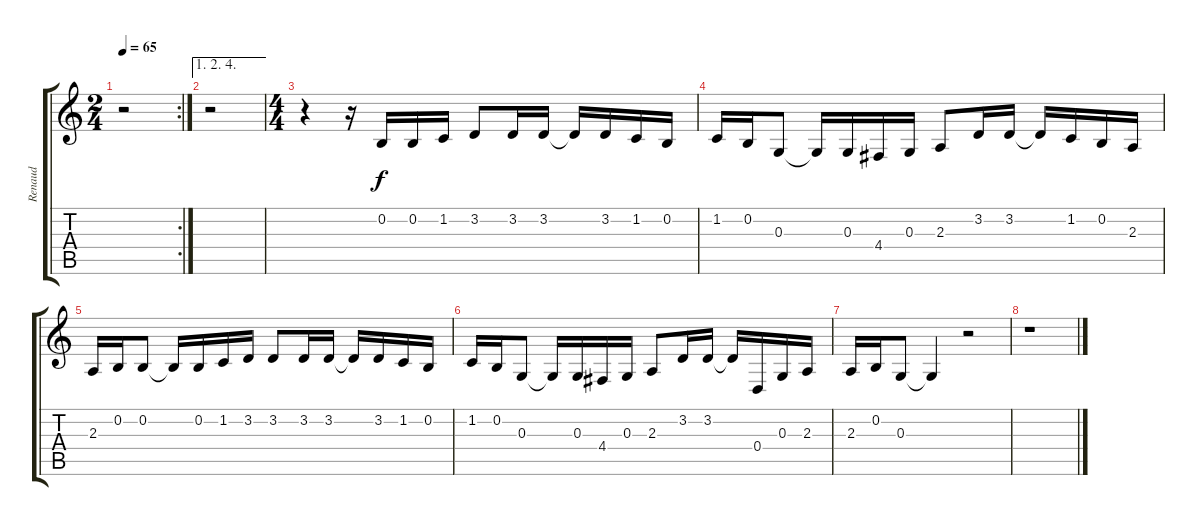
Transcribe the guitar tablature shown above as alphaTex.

\track ("Renaud" "Renaud") {instrument panflute}
\staff {score tabs}
\tuning (E4 B3 G3 D3 A2 E2) {hide}
\rc 2
\ts (2 4)
\tempo 65
\clef g2
\ks c
r.2{dy f} |
\ae (1 2 4)
r.2 |
\ts (4 4)
r.4 r.16 0.2.16 0.2.16 1.2.16 3.2.8 3.2.16 3.2.16 3.2{t}.16 3.2.16 1.2.16 0.2.16 |
1.2.16 0.2.16 0.3.8 0.3{t}.16 0.3.16 4.4.16 0.3.16 2.3.8 3.2.16 3.2.16 3.2{t}.16 1.2.16 0.2.16 2.3.16 |
2.3.16 0.2.16 0.2.8 0.2{t}.16 0.2.16 1.2.16 3.2.16 3.2.8 3.2.16 3.2.16 3.2{t}.16 3.2.16 1.2.16 0.2.16 |
1.2.16 0.2.16 0.3.8 0.3{t}.16 0.3.16 4.4.16 0.3.16 2.3.8 3.2.16 3.2.16 3.2{t}.16 0.4.16 0.3.16 2.3.16 |
2.3.16 0.2.16 0.3.8 0.3{t}.4 r.2 |
r.1
